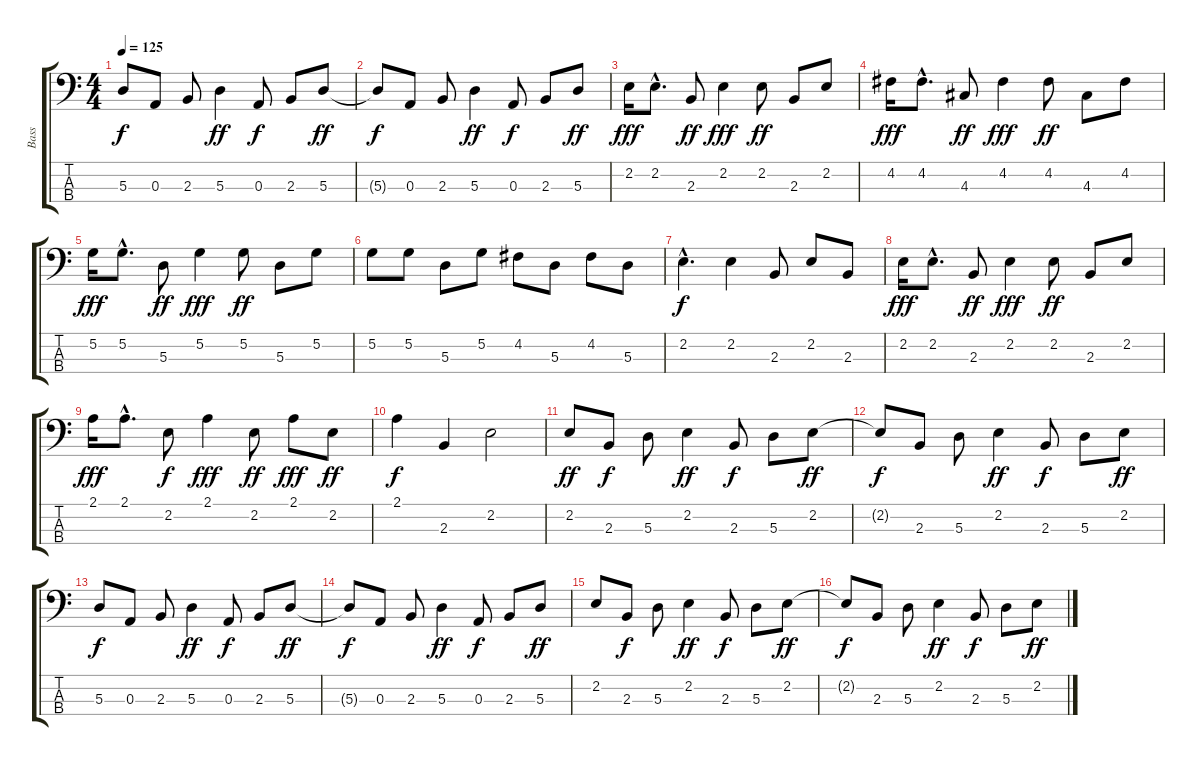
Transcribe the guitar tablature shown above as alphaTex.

\track ("Bass" "Bass") {instrument acousticbass}
\staff {score tabs}
\tuning (G2 D2 A1 E1) {hide}
\ts (4 4)
\tempo 125
\clef f4
\ks c
5.3.8{dy f} 0.3.8 2.3.8 5.3.4{dy ff} 0.3.8{dy f} 2.3.8 5.3.8{dy ff} |
5.3{t}.8{dy f} 0.3.8 2.3.8 5.3.4{dy ff} 0.3.8{dy f} 2.3.8 5.3.8{dy ff} |
2.2.16{dy fff} 2.2{hac}.8{d} 2.3.8{dy ff} 2.2.4{dy fff} 2.2.8{dy ff} 2.3.8 2.2.8 |
4.2.16{dy fff} 4.2{hac}.8{d} 4.3.8{dy ff} 4.2.4{dy fff} 4.2.8{dy ff} 4.3.8 4.2.8 |
5.2.16{dy fff} 5.2{hac}.8{d} 5.3.8{dy ff} 5.2.4{dy fff} 5.2.8{dy ff} 5.3.8 5.2.8 |
5.2.8 5.2.8 5.3.8 5.2.8 4.2.8 5.3.8 4.2.8 5.3.8 |
2.2{hac}.4{d dy f} 2.2.4 2.3.8 2.2.8 2.3.8 |
2.2.16{dy fff} 2.2{hac}.8{d} 2.3.8{dy ff} 2.2.4{dy fff} 2.2.8{dy ff} 2.3.8 2.2.8 |
2.1.16{dy fff} 2.1{hac}.8{d} 2.2.8{dy f} 2.1.4{dy fff} 2.2.8{dy ff} 2.1.8{dy fff} 2.2.8{dy ff} |
2.1.4{dy f} 2.3.4 2.2.2 |
2.2.8{dy ff} 2.3.8{dy f} 5.3.8 2.2.4{dy ff} 2.3.8{dy f} 5.3.8 2.2.8{dy ff} |
2.2{t}.8{dy f} 2.3.8 5.3.8 2.2.4{dy ff} 2.3.8{dy f} 5.3.8 2.2.8{dy ff} |
5.3.8{dy f} 0.3.8 2.3.8 5.3.4{dy ff} 0.3.8{dy f} 2.3.8 5.3.8{dy ff} |
5.3{t}.8{dy f} 0.3.8 2.3.8 5.3.4{dy ff} 0.3.8{dy f} 2.3.8 5.3.8{dy ff} |
2.2.8 2.3.8{dy f} 5.3.8 2.2.4{dy ff} 2.3.8{dy f} 5.3.8 2.2.8{dy ff} |
2.2{t}.8{dy f} 2.3.8 5.3.8 2.2.4{dy ff} 2.3.8{dy f} 5.3.8 2.2.8{dy ff}
